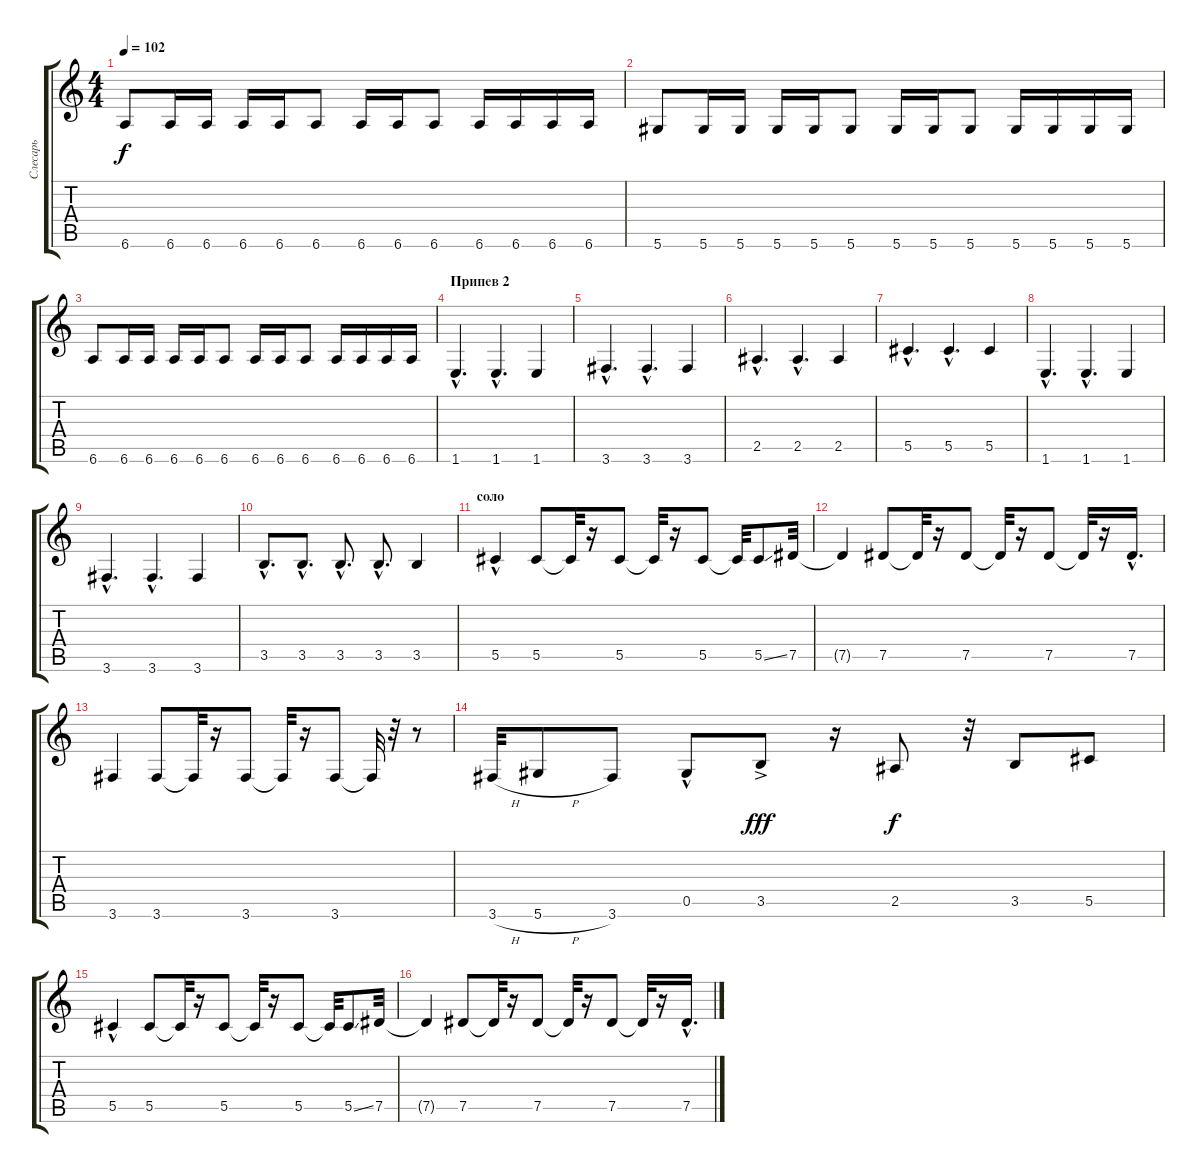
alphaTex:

\track ("Слесарь" "Слесарь") {instrument electricbassfinger}
\staff {score tabs}
\tuning (Eb4 Bb3 Gb3 Db3 Ab2 Eb2) {hide}
\ts (4 4)
\tempo 102
\clef g2
\ks c
6.6.8{dy f} 6.6.16 6.6.16 6.6.16 6.6.16 6.6.8 6.6.16 6.6.16 6.6.8 6.6.16 6.6.16 6.6.16 6.6.16 |
5.6.8 5.6.16 5.6.16 5.6.16 5.6.16 5.6.8 5.6.16 5.6.16 5.6.8 5.6.16 5.6.16 5.6.16 5.6.16 |
6.6.8 6.6.16 6.6.16 6.6.16 6.6.16 6.6.8 6.6.16 6.6.16 6.6.8 6.6.16 6.6.16 6.6.16 6.6.16 |
\section ("" "Припев 2")
1.6{hac}.4{d} 1.6{hac}.4{d} 1.6.4 |
3.6{hac}.4{d} 3.6{hac}.4{d} 3.6.4 |
2.5{hac}.4{d} 2.5{hac}.4{d} 2.5.4 |
5.5{hac}.4{d} 5.5{hac}.4{d} 5.5.4 |
1.6{hac}.4{d} 1.6{hac}.4{d} 1.6.4 |
3.6{hac}.4{d} 3.6{hac}.4{d} 3.6.4 |
3.5{hac}.8{d} 3.5{hac}.8{d} 3.5{hac}.8{d} 3.5{hac}.8{d} 3.5.4 |
\section ("" "соло")
5.5{hac}.4 5.5.8 5.5{t}.32 r.16 5.5.8 5.5{t}.32 r.16 5.5.8 5.5{t}.32 5.5{ss}.8 7.5.32 |
7.5{t}.4 7.5.8 7.5{t}.32 r.16 7.5.8 7.5{t}.32 r.16 7.5.8 7.5{t}.32 r.16 7.5{hac}.16{d} |
3.6.4 3.6.8 3.6{t}.32 r.16 3.6.8 3.6{t}.32 r.16 3.6.8 3.6{t}.32 r.32 r.8 |
3.6{h}.32 5.6{h}.8 3.6.8 0.5{hac}.8 3.5{ac}.8{dy fff} r.16 2.5.8{dy f} r.32 3.5.8 5.5.8 |
5.5{hac}.4 5.5.8 5.5{t}.32 r.16 5.5.8 5.5{t}.32 r.16 5.5.8 5.5{t}.32 5.5{ss}.8 7.5.32 |
7.5{t}.4 7.5.8 7.5{t}.32 r.16 7.5.8 7.5{t}.32 r.16 7.5.8 7.5{t}.32 r.16 7.5{hac}.16{d}
